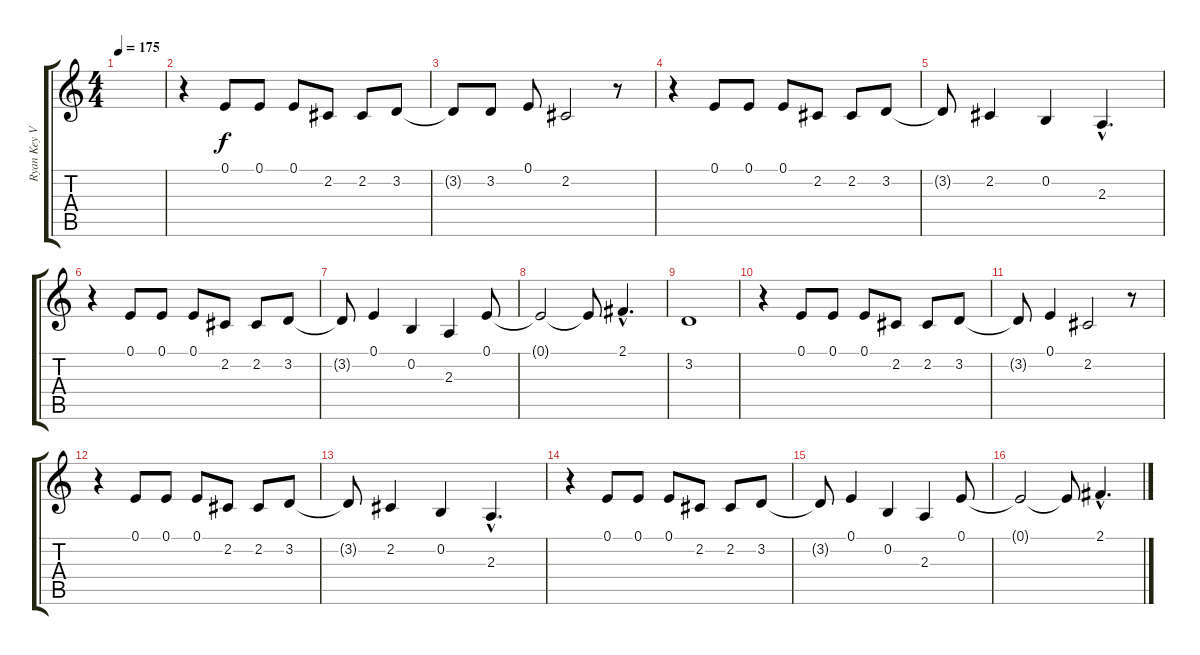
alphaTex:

\track ("Ryan Key Vocals" "Ryan Key V") {instrument oboe}
\staff {score tabs}
\tuning (E4 B3 G3 D3 A2 E2) {hide}
\ts (4 4)
\tempo 175
\clef g2
\ks c
|
r.4 0.1.8 0.1.8 0.1.8 2.2.8 2.2.8 3.2.8 |
3.2{t}.8 3.2.8 0.1.8 2.2.2 r.8 |
r.4 0.1.8 0.1.8 0.1.8 2.2.8 2.2.8 3.2.8 |
3.2{t}.8 2.2.4 0.2.4 2.3{hac}.4{d} |
r.4 0.1.8 0.1.8 0.1.8 2.2.8 2.2.8 3.2.8 |
3.2{t}.8 0.1.4 0.2.4 2.3.4 0.1.8 |
0.1{t}.2 0.1{t}.8 2.1{hac}.4{d} |
3.2.1 |
r.4 0.1.8 0.1.8 0.1.8 2.2.8 2.2.8 3.2.8 |
3.2{t}.8 0.1.4 2.2.2 r.8 |
r.4 0.1.8 0.1.8 0.1.8 2.2.8 2.2.8 3.2.8 |
3.2{t}.8 2.2.4 0.2.4 2.3{hac}.4{d} |
r.4 0.1.8 0.1.8 0.1.8 2.2.8 2.2.8 3.2.8 |
3.2{t}.8 0.1.4 0.2.4 2.3.4 0.1.8 |
0.1{t}.2 0.1{t}.8 2.1{hac}.4{d}
